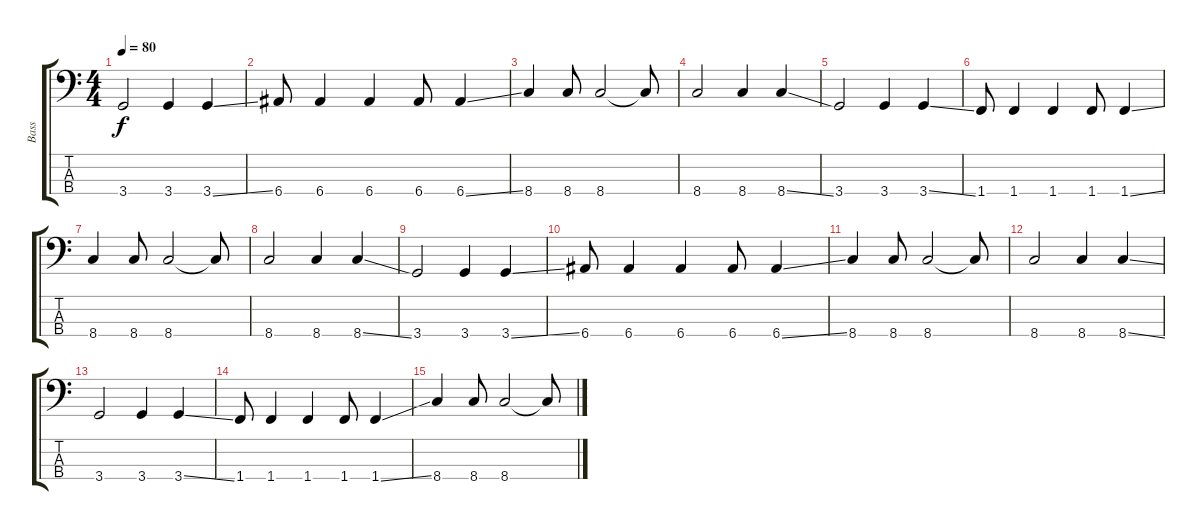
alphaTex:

\track ("Bass" "Bass") {instrument electricbassfinger}
\staff {score tabs}
\tuning (G2 D2 A1 E1) {hide}
\ts (4 4)
\tempo 80
\clef f4
\ks c
3.4.2{dy f} 3.4.4 3.4{ss}.4 |
6.4.8 6.4.4 6.4.4 6.4.8 6.4{ss}.4 |
8.4.4 8.4.8 8.4.2 8.4{t}.8 |
8.4.2 8.4.4 8.4{ss}.4 |
3.4.2 3.4.4 3.4{ss}.4 |
1.4.8 1.4.4 1.4.4 1.4.8 1.4{ss}.4 |
8.4.4 8.4.8 8.4.2 8.4{t}.8 |
8.4.2 8.4.4 8.4{ss}.4 |
3.4.2 3.4.4 3.4{ss}.4 |
6.4.8 6.4.4 6.4.4 6.4.8 6.4{ss}.4 |
8.4.4 8.4.8 8.4.2 8.4{t}.8 |
8.4.2 8.4.4 8.4{ss}.4 |
3.4.2 3.4.4 3.4{ss}.4 |
1.4.8 1.4.4 1.4.4 1.4.8 1.4{ss}.4 |
8.4.4 8.4.8 8.4.2 8.4{t}.8
